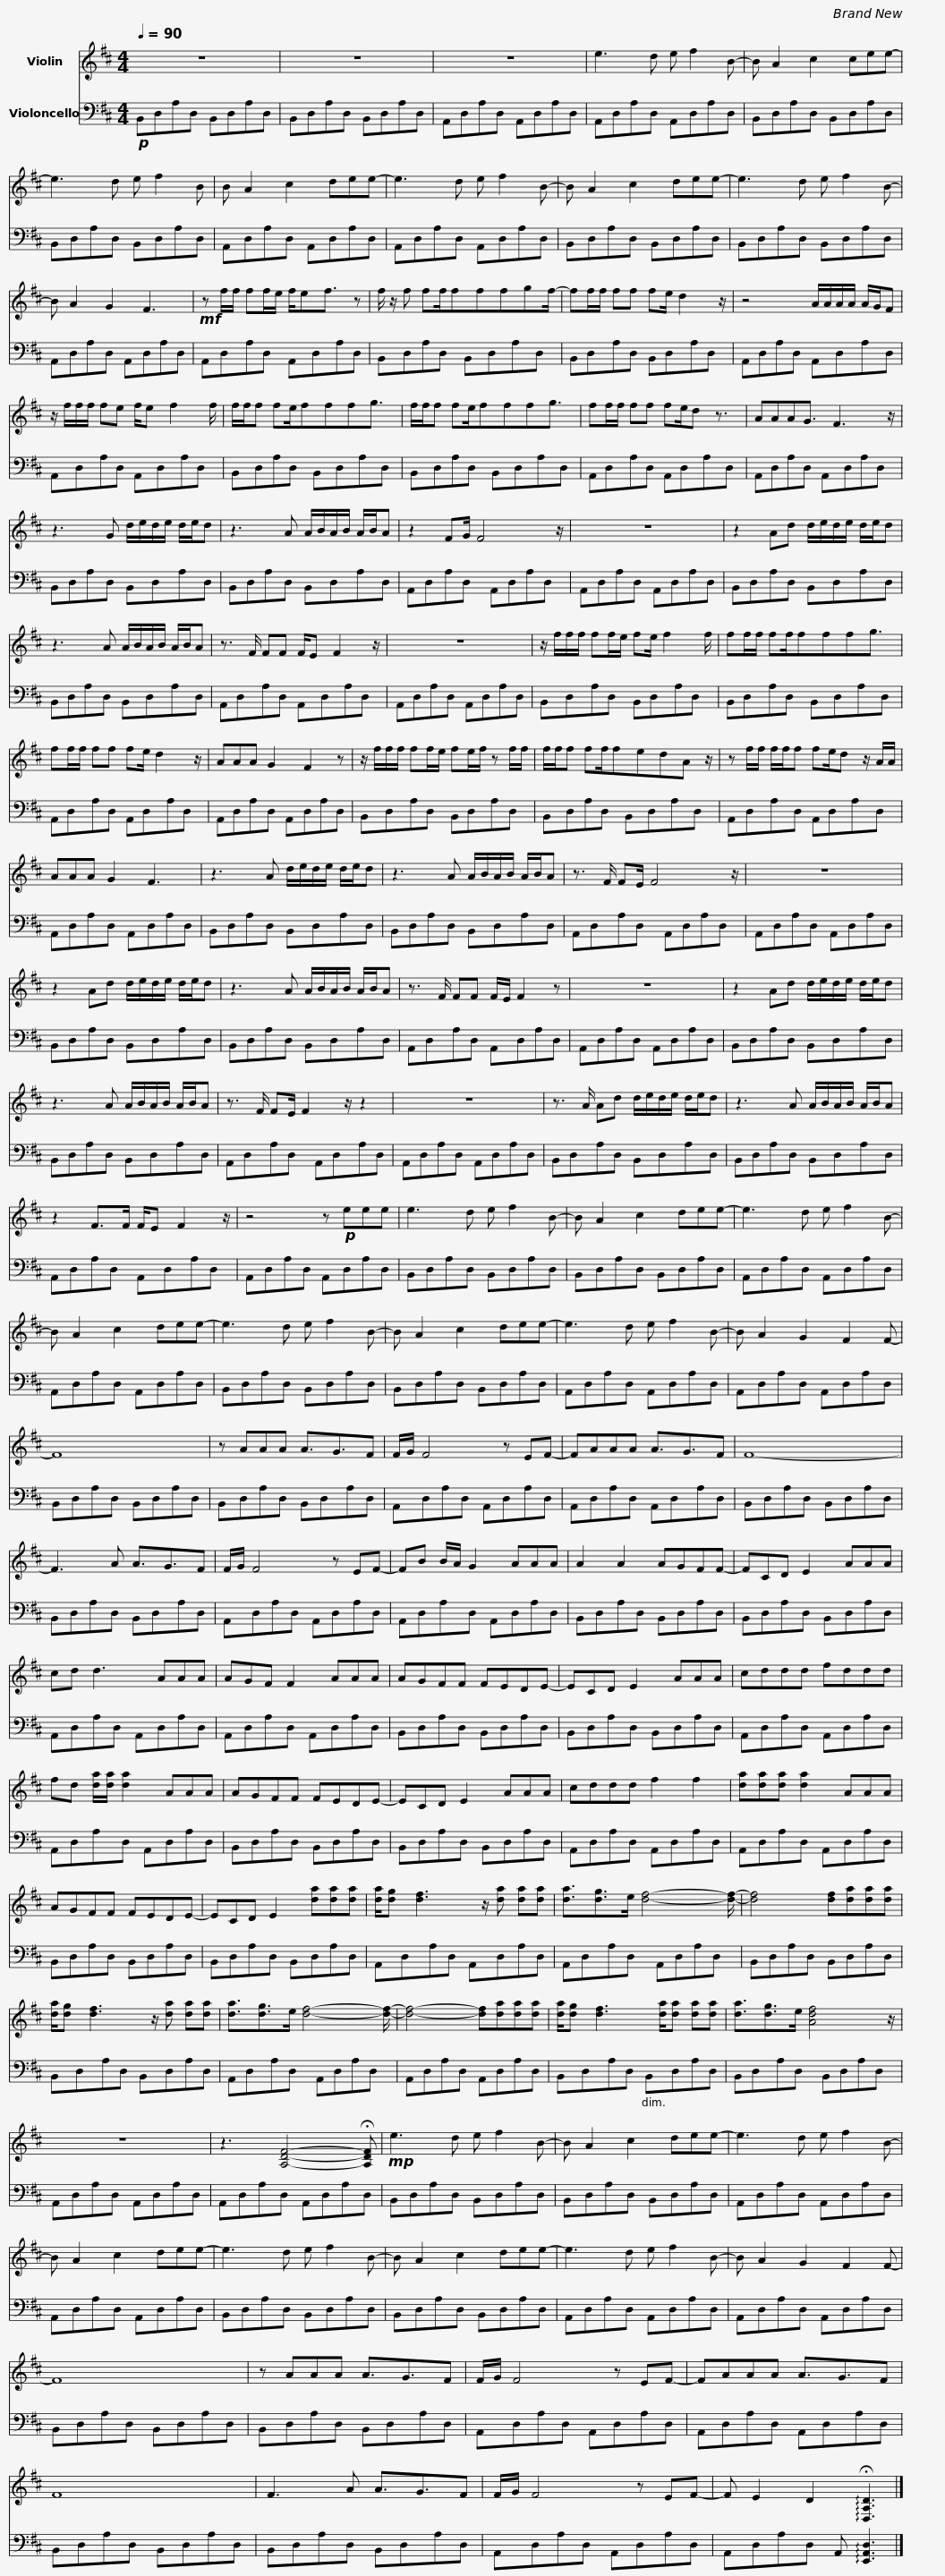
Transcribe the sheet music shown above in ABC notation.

X:1
%%score 1 2
L:1/8
Q:1/4=90
M:4/4
I:linebreak $
K:D
V:1 treble
V:2 bass
V:1
 z8 | z8 | z8 | e3 d e f2 B- | B A2 c2 cee- |$ %5
 e3 d e f2 B | B A2 c2 dee- | e3 d e f2 B- | B A2 c2 dee- | e3 d e f2 B- |$ %10
 B A2 G2 F3 |!mf! z f/f/ ff/e/ f/ef3/2 z | f/ z/ f ff/fffgf/- | ff/f/ ff fe/ d2 z/ |$ z4 A/A/A/A/ A/G/F | %15
 z/ f/f/f/ fe f/e f2 f/ | f/f/f fe/fffg3/2 |$ f/f/f fe/fffg3/2 | ff/f/ ff fe/d z3/2 | AAAG3/2 F3 z/ | %20
 z3 G d/e/d/e/ d/e/d |$ z3 A A/B/A/B/ A/B/A | z2 FG/ F4 z/ | z8 | z2 Ad d/e/d/e/ d/e/d |$ %25
 z3 A A/B/A/B/ A/B/A | z3/2 F/ FF F/E F2 z/ | z8 | z/ f/f/f/ ff/e/ fe/ f2 f/ |$ ff/f/ ff/fffg3/2 | %30
 ff/f/ ff fe/ d2 z/ | AAA G2 F2 z | z/ f/f/f/ ff/e/ fe/f/ z f/f/ |$ f/f/f ff/fedA z/ | z f/f/ f/f/f fe/d z/ A/A/ | %35
 AAA G2 F3 | z3 A d/e/d/e/ d/e/d |$ z3 A A/B/A/B/ A/B/A | z3/2 F/ FE/ F4 z/ | z8 | %40
 z2 Ad d/e/d/e/ d/e/d |$ z3 A A/B/A/B/ A/B/A | z3/2 F/ FF F/E/ F2 z | z8 | z2 Ad d/e/d/e/ d/e/d |$ %45
 z3 A A/B/A/B/ A/B/A | z3/2 F/ FE/ F2 z/ z2 | z8 | z3/2 A/ Ad d/e/d/e/ d/e/d |$ z3 A A/B/A/B/ A/B/A | %50
 z2 F>F F/E F2 z/ | z4 z!p! eee | e3 d e f2 B- |$ B A2 c2 dee- | e3 d e f2 B- | %55
 B A2 c2 dee- | e3 d e f2 B- | B A2 c2 dee- |$ e3 d e f2 B- | B A2 G2 F2 F- | %60
 F8 | z AAA A3/2G3/2F | F/G/ F4 z EF- |$ FAAA A3/2G3/2F | F8- | %65
 F3 A A3/2G3/2F | F/G/ F4 z EF- | FB B/A/ G2 AAA |$ A2 A2 AGFF- | FCD E2 AAA | %70
 cd d3 AAA | AGF F2 AAA | AGFF FEDE- |$ ECD E2 AAA | cddd fddd | %75
 fd [da]/[da]/ [da]2 AAA | AGFF FEDE- | ECD E2 AAA |$ cddd f2 f2 | [da][da][da] [da]2 AAA | %80
 AGFF FEDE- | ECD E2 [da][da][da] |$ [da]/[dg] [df]3 z/ [da] [da][da] | [da]3/2[dg]>e [df]4- [df]/- | [df]4 [df][da][da][da] | %85
 [da]/[dg] [df]3 z/ [da] [da][da] |$ [da]3/2[dg]>e [df]4- [df]/- | [df]4- [df][da][da][da] | [da]/[dg] [df]3 [da]/[da] [da][da] | [da]3/2[dg]>e [Adf]4 z/ |$ %90
 z8 | z3 [A,DF]4- !fermata![A,DF] |!mp! e3 d e f2 B- | B A2 c2 dee- | e3 d e f2 B- |$ %95
 B A2 c2 dee- | e3 d e f2 B- | B A2 c2 dee- | e3 d e f2 B- | B A2 G2 F2 F- |$ %100
 F8 | z AAA A3/2G3/2F | F/G/ F4 z EF- | FAAA A3/2G3/2F | F8 |$ %105
 F3 A A3/2G3/2F | F/G/ F4 z EF- | F E2 D2 !arpeggio!!fermata![D,A,D]3 |] %108
V:2
!p! B,,D,A,D, B,,D,A,D, | B,,D,A,D, B,,D,A,D, | A,,D,A,D, A,,D,A,D, | A,,D,A,D, A,,D,A,D, | B,,D,A,D, B,,D,A,D, |$ %5
 B,,D,A,D, B,,D,A,D, | A,,D,A,D, A,,D,A,D, | A,,D,A,D, A,,D,A,D, | B,,D,A,D, B,,D,A,D, | B,,D,A,D, B,,D,A,D, |$ %10
 A,,D,A,D, A,,D,A,D, | A,,D,A,D, A,,D,A,D, | B,,D,A,D, B,,D,A,D, | B,,D,A,D, B,,D,A,D, |$ A,,D,A,D, A,,D,A,D, | %15
 A,,D,A,D, A,,D,A,D, | B,,D,A,D, B,,D,A,D, |$ B,,D,A,D, B,,D,A,D, | A,,D,A,D, A,,D,A,D, | A,,D,A,D, A,,D,A,D, | %20
 B,,D,A,D, B,,D,A,D, |$ B,,D,A,D, B,,D,A,D, | A,,D,A,D, A,,D,A,D, | A,,D,A,D, A,,D,A,D, | B,,D,A,D, B,,D,A,D, |$ %25
 B,,D,A,D, B,,D,A,D, | A,,D,A,D, A,,D,A,D, | A,,D,A,D, A,,D,A,D, | B,,D,A,D, B,,D,A,D, |$ B,,D,A,D, B,,D,A,D, | %30
 A,,D,A,D, A,,D,A,D, | A,,D,A,D, A,,D,A,D, | B,,D,A,D, B,,D,A,D, |$ B,,D,A,D, B,,D,A,D, | A,,D,A,D, A,,D,A,D, | %35
 A,,D,A,D, A,,D,A,D, | B,,D,A,D, B,,D,A,D, |$ B,,D,A,D, B,,D,A,D, | A,,D,A,D, A,,D,A,D, | A,,D,A,D, A,,D,A,D, | %40
 B,,D,A,D, B,,D,A,D, |$ B,,D,A,D, B,,D,A,D, | A,,D,A,D, A,,D,A,D, | A,,D,A,D, A,,D,A,D, | B,,D,A,D, B,,D,A,D, |$ %45
 B,,D,A,D, B,,D,A,D, | A,,D,A,D, A,,D,A,D, | A,,D,A,D, A,,D,A,D, | B,,D,A,D, B,,D,A,D, |$ B,,D,A,D, B,,D,A,D, | %50
 A,,D,A,D, A,,D,A,D, | A,,D,A,D, A,,D,A,D, | B,,D,A,D, B,,D,A,D, |$ B,,D,A,D, B,,D,A,D, | A,,D,A,D, A,,D,A,D, | %55
 A,,D,A,D, A,,D,A,D, | B,,D,A,D, B,,D,A,D, | B,,D,A,D, B,,D,A,D, |$ A,,D,A,D, A,,D,A,D, | A,,D,A,D, A,,D,A,D, | %60
 B,,D,A,D, B,,D,A,D, | B,,D,A,D, B,,D,A,D, | A,,D,A,D, A,,D,A,D, |$ A,,D,A,D, A,,D,A,D, | B,,D,A,D, B,,D,A,D, | %65
 B,,D,A,D, B,,D,A,D, | A,,D,A,D, A,,D,A,D, | A,,D,A,D, A,,D,A,D, |$ B,,D,A,D, B,,D,A,D, | B,,D,A,D, B,,D,A,D, | %70
 A,,D,A,D, A,,D,A,D, | A,,D,A,D, A,,D,A,D, | B,,D,A,D, B,,D,A,D, |$ B,,D,A,D, B,,D,A,D, | A,,D,A,D, A,,D,A,D, | %75
 A,,D,A,D, A,,D,A,D, | B,,D,A,D, B,,D,A,D, | B,,D,A,D, B,,D,A,D, |$ A,,D,A,D, A,,D,A,D, | A,,D,A,D, A,,D,A,D, | %80
 B,,D,A,D, B,,D,A,D, | B,,D,A,D, B,,D,A,D, |$ A,,D,A,D, A,,D,A,D, | A,,D,A,D, A,,D,A,D, | B,,D,A,D, B,,D,A,D, | %85
 B,,D,A,D, B,,D,A,D, |$ A,,D,A,D, A,,D,A,D, | A,,D,A,D, A,,D,A,D, | B,,D,A,D, B,,D,A,D, | B,,D,A,D, B,,D,A,D, |$ %90
 A,,D,A,D, A,,D,A,D, | A,,D,A,D, A,,D,A,D, | B,,D,A,D, B,,D,A,D, | B,,D,A,D, B,,D,A,D, | A,,D,A,D, A,,D,A,D, |$ %95
 A,,D,A,D, A,,D,A,D, | B,,D,A,D, B,,D,A,D, | B,,D,A,D, B,,D,A,D, | A,,D,A,D, A,,D,A,D, | A,,D,A,D, A,,D,A,D, |$ %100
 B,,D,A,D, B,,D,A,D, | B,,D,A,D, B,,D,A,D, | A,,D,A,D, A,,D,A,D, | A,,D,A,D, A,,D,A,D, | B,,D,A,D, B,,D,A,D, |$ %105
 B,,D,A,D, B,,D,A,D, | A,,D,A,D, A,,D,A,D, | A,,D,A,D, A,, !arpeggio![E,,A,,D,]3 |] %108
